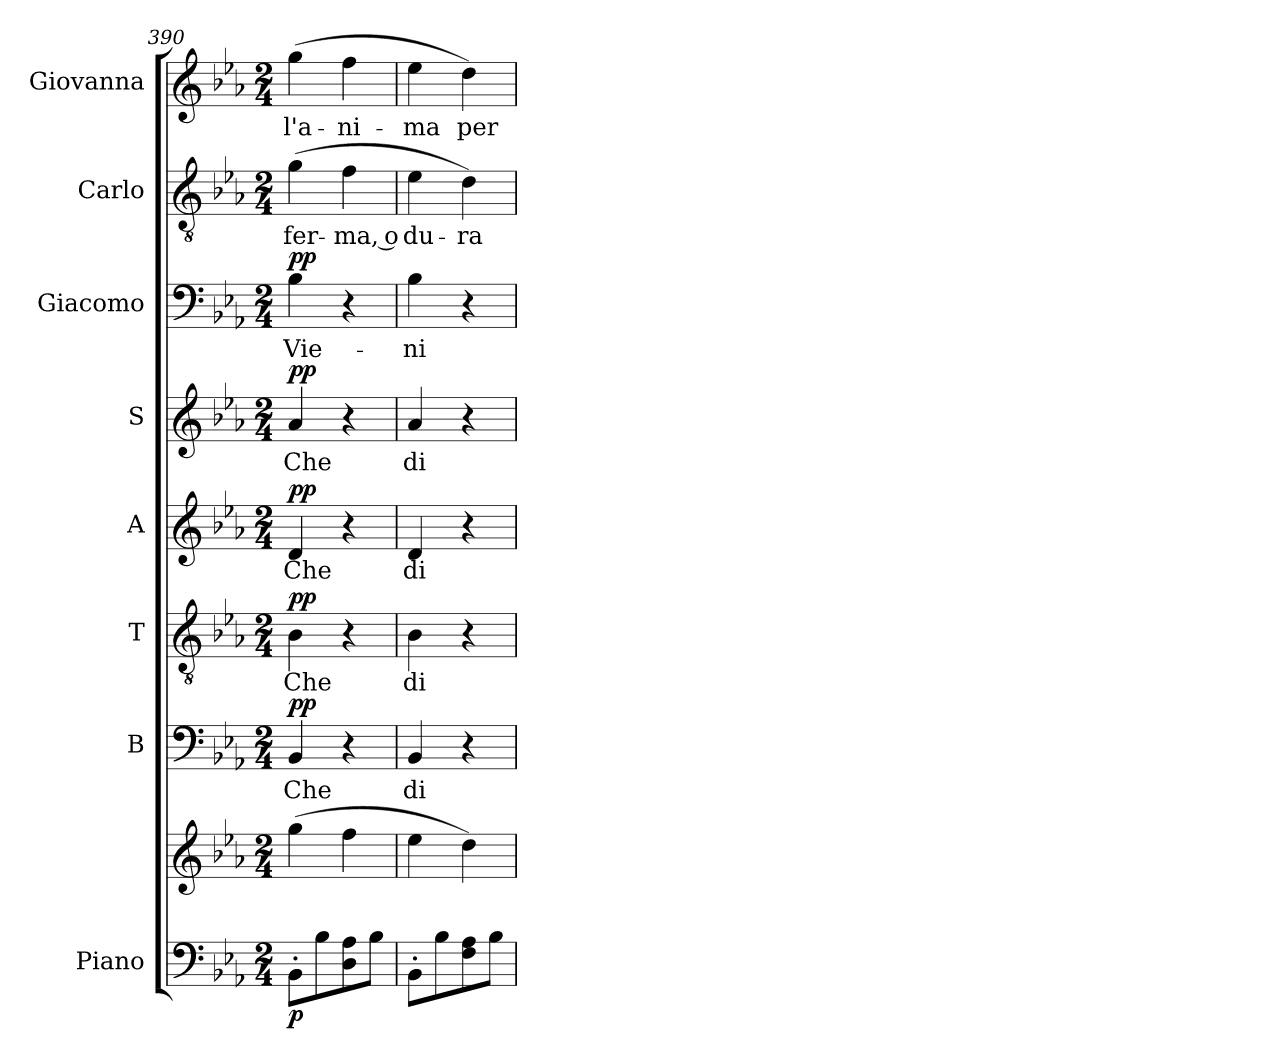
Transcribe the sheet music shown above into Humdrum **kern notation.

**kern	**kern	**dynam	**kern	**text	**dynam	**kern	**text	**dynam	**kern	**text	**dynam	**kern	**text	**dynam	**kern	**text	**dynam	**kern	**text	**kern	**text
*part8	*part8	*part8	*part7	*part7	*part7	*part6	*part6	*part6	*part5	*part5	*part5	*part4	*part4	*part4	*part3	*part3	*part3	*part2	*part2	*part1	*part1
*staff9	*staff8	*staff8/9	*staff7	*staff7	*staff7	*staff6	*staff6	*staff6	*staff5	*staff5	*staff5	*staff4	*staff4	*staff4	*staff3	*staff3	*staff3	*staff2	*staff2	*staff1	*staff1
*I"Piano	*	*	*I"B	*	*	*I"T	*	*	*I"A	*	*	*I"S	*	*	*I"Giacomo	*	*	*I"Carlo	*	*I"Giovanna	*
*I'Pno	*	*	*I'B	*	*	*I'T	*	*	*I'A	*	*	*I'S	*	*	*	*	*	*	*	*	*
!!LO:PB:g=z
*clefF4	*clefG2	*	*clefF4	*	*	*clefGv2	*	*	*clefG2	*	*	*clefG2	*	*	*clefF4	*	*	*clefGv2	*	*clefG2	*
*k[b-e-a-]	*k[b-e-a-]	*	*k[b-e-a-]	*	*	*k[b-e-a-]	*	*	*k[b-e-a-]	*	*	*k[b-e-a-]	*	*	*k[b-e-a-]	*	*	*k[b-e-a-]	*	*k[b-e-a-]	*
*M2/4	*M2/4	*	*M2/4	*	*	*M2/4	*	*	*M2/4	*	*	*M2/4	*	*	*M2/4	*	*	*M2/4	*	*M2/4	*
=390	=390	=390	=390	=390	=390	=390	=390	=390	=390	=390	=390	=390	=390	=390	=390	=390	=390	=390	=390	=390	=390
!	!	!LO:DY:b=2	!	!LO:LY:b	!LO:DY:a	!	!LO:LY:b	!LO:DY:a	!	!LO:LY:b	!LO:DY:a	!	!LO:LY:b	!LO:DY:a	!	!LO:LY:b	!LO:DY:a	!	!LO:LY:b	!	!LO:LY:b
8BB-'\L	(4gg\	p	4BB-/	Che	pp	4B-\	Che	pp	4d/	Che	pp	4a-/	Che	pp	4B-\	Vie-	pp	(4g\	fer-	(4gg\	l'a-
8B-\	.	.	.	.	.	.	.	.	.	.	.	.	.	.	.	.	.	.	.	.	.
!	!	!	!	!	!	!	!	!	!	!	!	!	!	!	!	!	!	!	!LO:LY:b	!	!LO:LY:b
8D\ 8A-\	4ff\	.	4r	.	.	4r	.	.	4r	.	.	4r	.	.	4r	.	.	4f\	-ma, o	4ff\	-ni-
8B-\J	.	.	.	.	.	.	.	.	.	.	.	.	.	.	.	.	.	.	.	.	.
=391	=391	=391	=391	=391	=391	=391	=391	=391	=391	=391	=391	=391	=391	=391	=391	=391	=391	=391	=391	=391	=391
!	!	!	!	!LO:LY:b	!	!	!LO:LY:b	!	!	!LO:LY:b	!	!	!LO:LY:b	!	!	!LO:LY:b	!	!	!LO:LY:b	!	!LO:LY:b
8BB-'\L	4ee-\	.	4BB-/	di-	.	4B-\	di-	.	4d/	di-	.	4a-/	di-	.	4B-\	-ni	.	4e-\	du-	4ee-\	-ma
8B-\	.	.	.	.	.	.	.	.	.	.	.	.	.	.	.	.	.	.	.	.	.
!	!	!	!	!	!	!	!	!	!	!	!	!	!	!	!	!	!	!	!LO:LY:b	!	!LO:LY:b
8F\ 8A-\	4dd\)	.	4r	.	.	4r	.	.	4r	.	.	4r	.	.	4r	.	.	4d\)	-ra	4dd\)	per-
8B-\J	.	.	.	.	.	.	.	.	.	.	.	.	.	.	.	.	.	.	.	.	.
=	=	=	=	=	=	=	=	=	=	=	=	=	=	=	=	=	=	=	=	=	=
*-	*-	*-	*-	*-	*-	*-	*-	*-	*-	*-	*-	*-	*-	*-	*-	*-	*-	*-	*-	*-	*-
